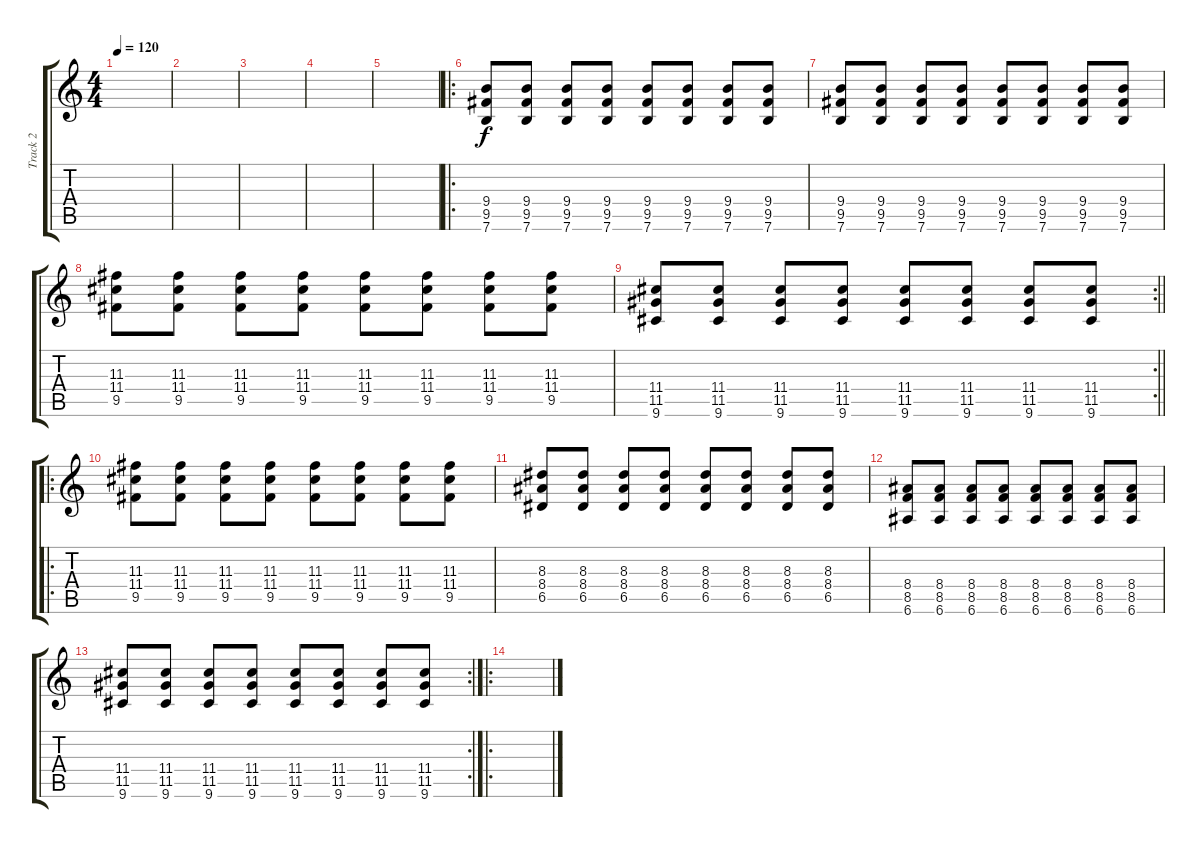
\track ("Track 2" "Track 2") {instrument overdrivenguitar}
\staff {score tabs}
\tuning (E4 B3 G3 D3 A2 E2) {hide}
\ts (4 4)
\tempo 120
\clef g2
\ks c
|
|
|
|
|
\ro
(9.4 9.5 7.6).8 (9.4 9.5 7.6).8 (9.4 9.5 7.6).8 (9.4 9.5 7.6).8 (9.4 9.5 7.6).8 (9.4 9.5 7.6).8 (9.4 9.5 7.6).8 (9.4 9.5 7.6).8 |
(9.4 9.5 7.6).8 (9.4 9.5 7.6).8 (9.4 9.5 7.6).8 (9.4 9.5 7.6).8 (9.4 9.5 7.6).8 (9.4 9.5 7.6).8 (9.4 9.5 7.6).8 (9.4 9.5 7.6).8 |
(11.3 11.4 9.5).8 (11.3 11.4 9.5).8 (11.3 11.4 9.5).8 (11.3 11.4 9.5).8 (11.3 11.4 9.5).8 (11.3 11.4 9.5).8 (11.3 11.4 9.5).8 (11.3 11.4 9.5).8 |
\rc 2
\barLineRight lightlight
(11.4 11.5 9.6).8 (11.4 11.5 9.6).8 (11.4 11.5 9.6).8 (11.4 11.5 9.6).8 (11.4 11.5 9.6).8 (11.4 11.5 9.6).8 (11.4 11.5 9.6).8 (11.4 11.5 9.6).8 |
\ro
(11.3 11.4 9.5).8 (11.3 11.4 9.5).8 (11.3 11.4 9.5).8 (11.3 11.4 9.5).8 (11.3 11.4 9.5).8 (11.3 11.4 9.5).8 (11.3 11.4 9.5).8 (11.3 11.4 9.5).8 |
(8.3 8.4 6.5).8 (8.3 8.4 6.5).8 (8.3 8.4 6.5).8 (8.3 8.4 6.5).8 (8.3 8.4 6.5).8 (8.3 8.4 6.5).8 (8.3 8.4 6.5).8 (8.3 8.4 6.5).8 |
(8.4 8.5 6.6).8 (8.4 8.5 6.6).8 (8.4 8.5 6.6).8 (8.4 8.5 6.6).8 (8.4 8.5 6.6).8 (8.4 8.5 6.6).8 (8.4 8.5 6.6).8 (8.4 8.5 6.6).8 |
\rc 2
(11.4 11.5 9.6).8 (11.4 11.5 9.6).8 (11.4 11.5 9.6).8 (11.4 11.5 9.6).8 (11.4 11.5 9.6).8 (11.4 11.5 9.6).8 (11.4 11.5 9.6).8 (11.4 11.5 9.6).8 |
\ro
